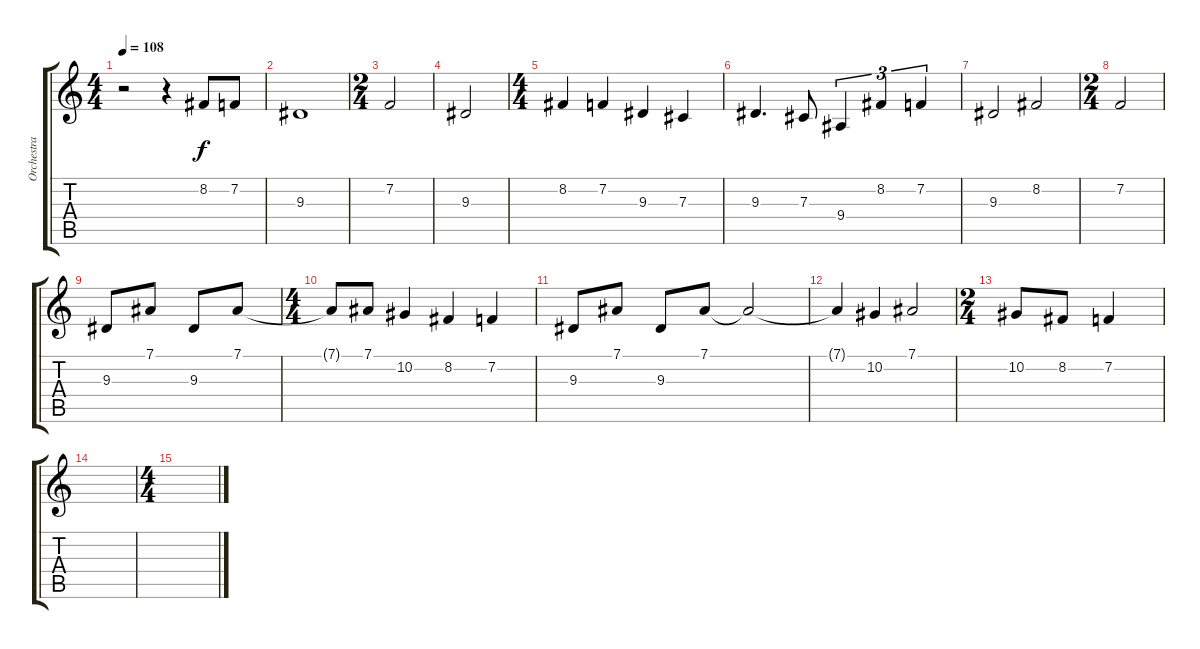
\track ("Orchestra 1" "Orchestra ") {instrument stringensemble1}
\staff {score tabs}
\tuning (Eb4 Bb3 Gb3 Db3 Ab2 Eb2) {hide}
\ts (4 4)
\tempo 108
\clef g2
\ks c
r.2{dy f} r.4 8.2.8 7.2.8 |
9.3.1 |
\ts (2 4)
7.2.2 |
9.3.2 |
\ts (4 4)
8.2.4 7.2.4 9.3.4 7.3.4 |
9.3.4{d} 7.3.8 9.4.4{tu (3 2)} 8.2.4{tu (3 2)} 7.2.4{tu (3 2)} |
9.3.2 8.2.2 |
\ts (2 4)
7.2.2 |
9.3.8 7.1.8 9.3.8 7.1.8 |
\ts (4 4)
7.1{t}.8 7.1.8 10.2.4 8.2.4 7.2.4 |
9.3.8 7.1.8 9.3.8 7.1.8 7.1{t}.2 |
7.1{t}.4 10.2.4 7.1.2 |
\ts (2 4)
10.2.8 8.2.8 7.2.4 |
|
\ts (4 4)
